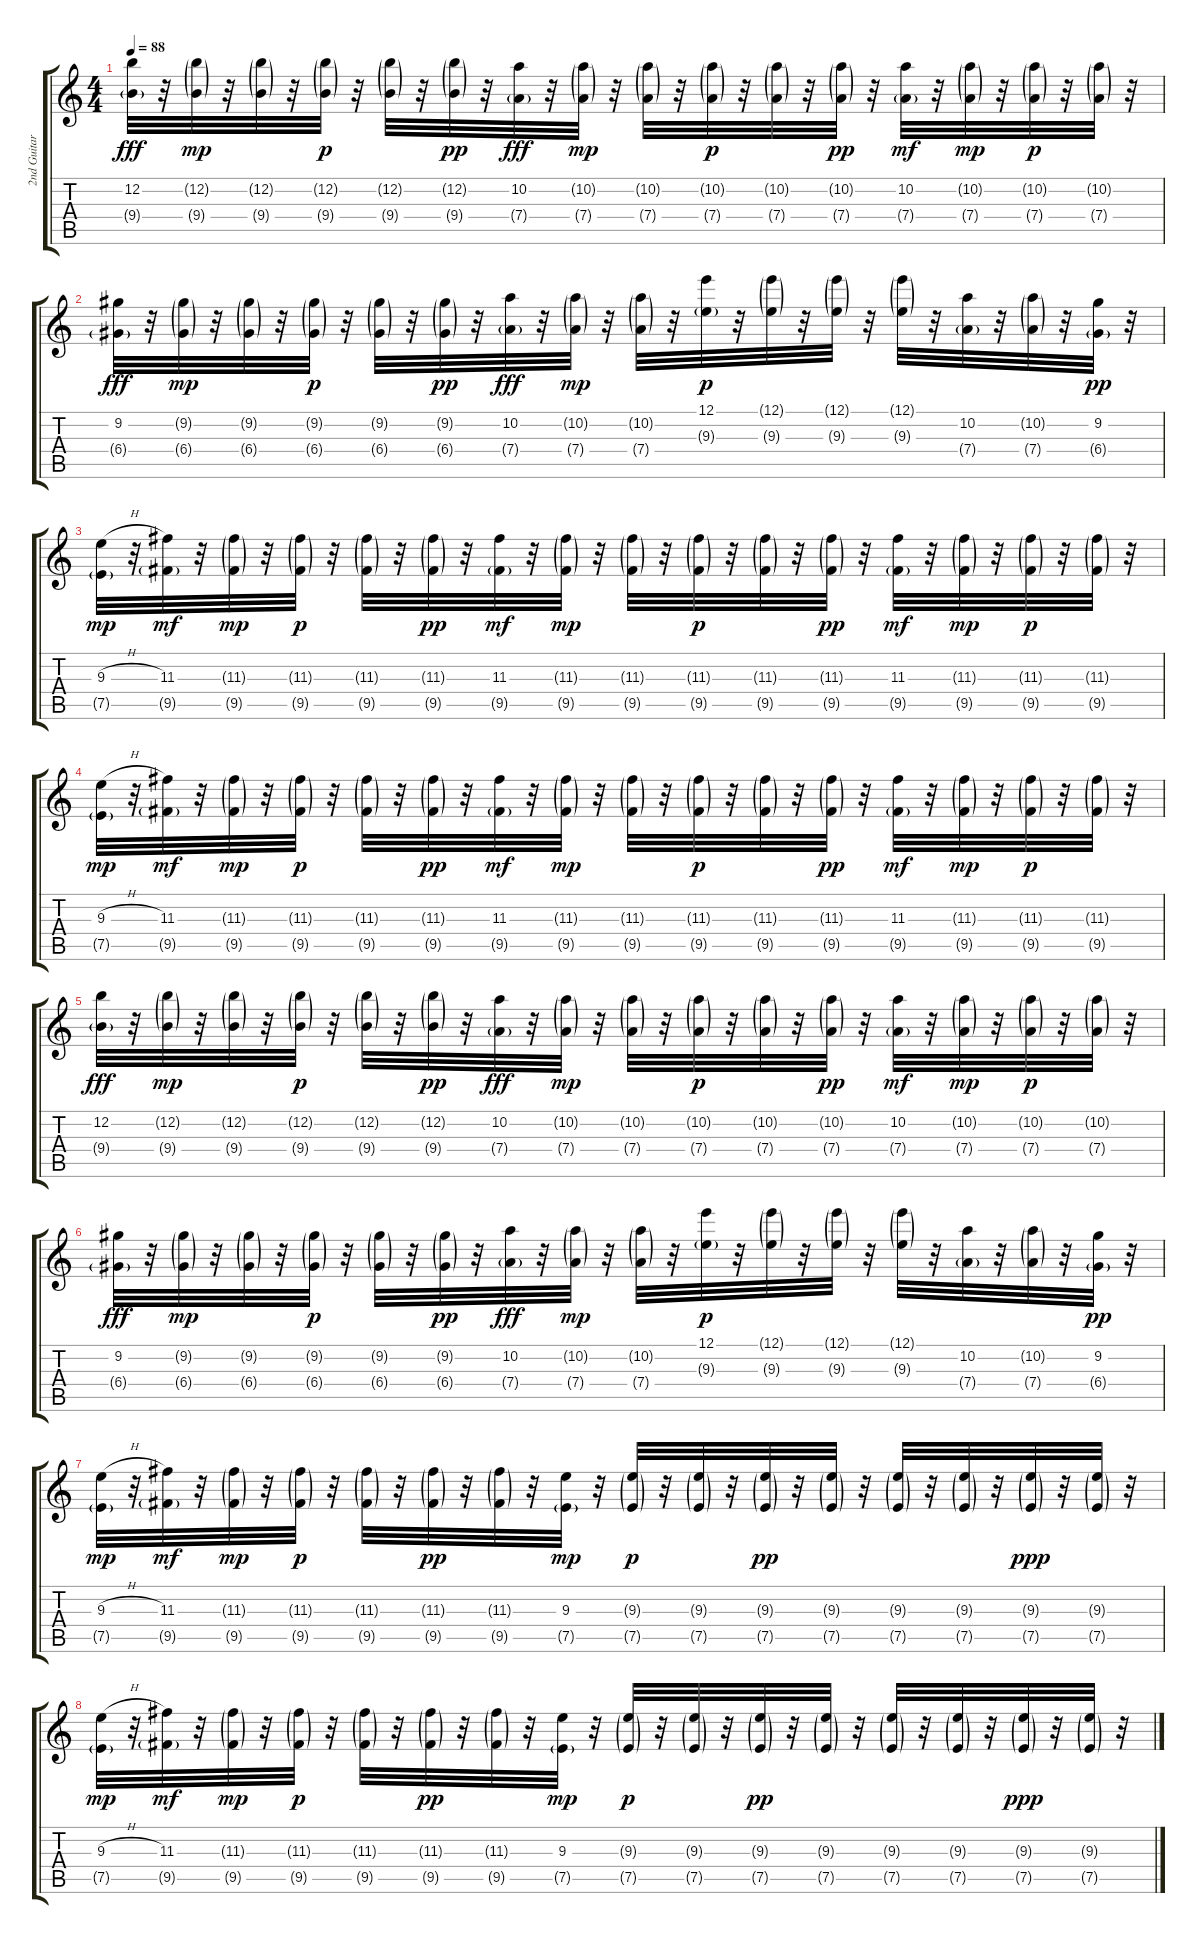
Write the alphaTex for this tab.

\track ("2nd Guitar / Better Sound - Mark Engles" "2nd Guitar") {instrument overdrivenguitar}
\staff {score tabs}
\tuning (E4 B3 G3 D3 A2 E2) {hide}
\ts (4 4)
\tempo 88
\clef g2
\ks c
(12.2 9.4{g}).32{dy fff} r.32 (12.2{g} 9.4{g}).32{dy mp} r.32 (12.2{g} 9.4{g}).32 r.32 (12.2{g} 9.4{g}).32{dy p} r.32 (12.2{g} 9.4{g}).32 r.32 (12.2{g} 9.4{g}).32{dy pp} r.32 (10.2 7.4{g}).32{dy fff} r.32 (10.2{g} 7.4{g}).32{dy mp} r.32 (10.2{g} 7.4{g}).32 r.32 (10.2{g} 7.4{g}).32{dy p} r.32 (10.2{g} 7.4{g}).32 r.32 (10.2{g} 7.4{g}).32{dy pp} r.32 (10.2 7.4{g}).32{dy mf} r.32 (10.2{g} 7.4{g}).32{dy mp} r.32 (10.2{g} 7.4{g}).32{dy p} r.32 (10.2{g} 7.4{g}).32 r.32 |
(9.2 6.4{g}).32{dy fff} r.32 (9.2{g} 6.4{g}).32{dy mp} r.32 (9.2{g} 6.4{g}).32 r.32 (9.2{g} 6.4{g}).32{dy p} r.32 (9.2{g} 6.4{g}).32 r.32 (9.2{g} 6.4{g}).32{dy pp} r.32 (10.2 7.4{g}).32{dy fff} r.32 (10.2{g} 7.4{g}).32{dy mp} r.32 (10.2{g} 7.4{g}).32 r.32 (12.1 9.3{g}).32{dy p} r.32 (12.1{g} 9.3{g}).32 r.32 (12.1{g} 9.3{g}).32 r.32 (12.1{g} 9.3{g}).32 r.32 (10.2 7.4{g}).32 r.32 (10.2{g} 7.4{g}).32 r.32 (9.2 6.4{g}).32{dy pp} r.32 |
(9.3{h} 7.5{g}).32{dy mp} r.32 (11.3 9.5{g}).32{dy mf} r.32 (11.3{g} 9.5{g}).32{dy mp} r.32 (11.3{g} 9.5{g}).32{dy p} r.32 (11.3{g} 9.5{g}).32 r.32 (11.3{g} 9.5{g}).32{dy pp} r.32 (11.3 9.5{g}).32{dy mf} r.32 (11.3{g} 9.5{g}).32{dy mp} r.32 (11.3{g} 9.5{g}).32 r.32 (11.3{g} 9.5{g}).32{dy p} r.32 (11.3{g} 9.5{g}).32 r.32 (11.3{g} 9.5{g}).32{dy pp} r.32 (11.3 9.5{g}).32{dy mf} r.32 (11.3{g} 9.5{g}).32{dy mp} r.32 (11.3{g} 9.5{g}).32{dy p} r.32 (11.3{g} 9.5{g}).32 r.32 |
(9.3{h} 7.5{g}).32{dy mp} r.32 (11.3 9.5{g}).32{dy mf} r.32 (11.3{g} 9.5{g}).32{dy mp} r.32 (11.3{g} 9.5{g}).32{dy p} r.32 (11.3{g} 9.5{g}).32 r.32 (11.3{g} 9.5{g}).32{dy pp} r.32 (11.3 9.5{g}).32{dy mf} r.32 (11.3{g} 9.5{g}).32{dy mp} r.32 (11.3{g} 9.5{g}).32 r.32 (11.3{g} 9.5{g}).32{dy p} r.32 (11.3{g} 9.5{g}).32 r.32 (11.3{g} 9.5{g}).32{dy pp} r.32 (11.3 9.5{g}).32{dy mf} r.32 (11.3{g} 9.5{g}).32{dy mp} r.32 (11.3{g} 9.5{g}).32{dy p} r.32 (11.3{g} 9.5{g}).32 r.32 |
(12.2 9.4{g}).32{dy fff} r.32 (12.2{g} 9.4{g}).32{dy mp} r.32 (12.2{g} 9.4{g}).32 r.32 (12.2{g} 9.4{g}).32{dy p} r.32 (12.2{g} 9.4{g}).32 r.32 (12.2{g} 9.4{g}).32{dy pp} r.32 (10.2 7.4{g}).32{dy fff} r.32 (10.2{g} 7.4{g}).32{dy mp} r.32 (10.2{g} 7.4{g}).32 r.32 (10.2{g} 7.4{g}).32{dy p} r.32 (10.2{g} 7.4{g}).32 r.32 (10.2{g} 7.4{g}).32{dy pp} r.32 (10.2 7.4{g}).32{dy mf} r.32 (10.2{g} 7.4{g}).32{dy mp} r.32 (10.2{g} 7.4{g}).32{dy p} r.32 (10.2{g} 7.4{g}).32 r.32 |
(9.2 6.4{g}).32{dy fff} r.32 (9.2{g} 6.4{g}).32{dy mp} r.32 (9.2{g} 6.4{g}).32 r.32 (9.2{g} 6.4{g}).32{dy p} r.32 (9.2{g} 6.4{g}).32 r.32 (9.2{g} 6.4{g}).32{dy pp} r.32 (10.2 7.4{g}).32{dy fff} r.32 (10.2{g} 7.4{g}).32{dy mp} r.32 (10.2{g} 7.4{g}).32 r.32 (12.1 9.3{g}).32{dy p} r.32 (12.1{g} 9.3{g}).32 r.32 (12.1{g} 9.3{g}).32 r.32 (12.1{g} 9.3{g}).32 r.32 (10.2 7.4{g}).32 r.32 (10.2{g} 7.4{g}).32 r.32 (9.2 6.4{g}).32{dy pp} r.32 |
(9.3{h} 7.5{g}).32{dy mp} r.32 (11.3 9.5{g}).32{dy mf} r.32 (11.3{g} 9.5{g}).32{dy mp} r.32 (11.3{g} 9.5{g}).32{dy p} r.32 (11.3{g} 9.5{g}).32 r.32 (11.3{g} 9.5{g}).32{dy pp} r.32 (11.3{g} 9.5{g}).32 r.32 (9.3 7.5{g}).32{dy mp} r.32 (9.3{g} 7.5{g}).32{dy p} r.32 (9.3{g} 7.5{g}).32 r.32 (9.3{g} 7.5{g}).32{dy pp} r.32 (9.3{g} 7.5{g}).32 r.32 (9.3{g} 7.5{g}).32 r.32 (9.3{g} 7.5{g}).32 r.32 (9.3{g} 7.5{g}).32{dy ppp} r.32 (9.3{g} 7.5{g}).32 r.32 |
(9.3{h} 7.5{g}).32{dy mp} r.32 (11.3 9.5{g}).32{dy mf} r.32 (11.3{g} 9.5{g}).32{dy mp} r.32 (11.3{g} 9.5{g}).32{dy p} r.32 (11.3{g} 9.5{g}).32 r.32 (11.3{g} 9.5{g}).32{dy pp} r.32 (11.3{g} 9.5{g}).32 r.32 (9.3 7.5{g}).32{dy mp} r.32 (9.3{g} 7.5{g}).32{dy p} r.32 (9.3{g} 7.5{g}).32 r.32 (9.3{g} 7.5{g}).32{dy pp} r.32 (9.3{g} 7.5{g}).32 r.32 (9.3{g} 7.5{g}).32 r.32 (9.3{g} 7.5{g}).32 r.32 (9.3{g} 7.5{g}).32{dy ppp} r.32 (9.3{g} 7.5{g}).32 r.32
